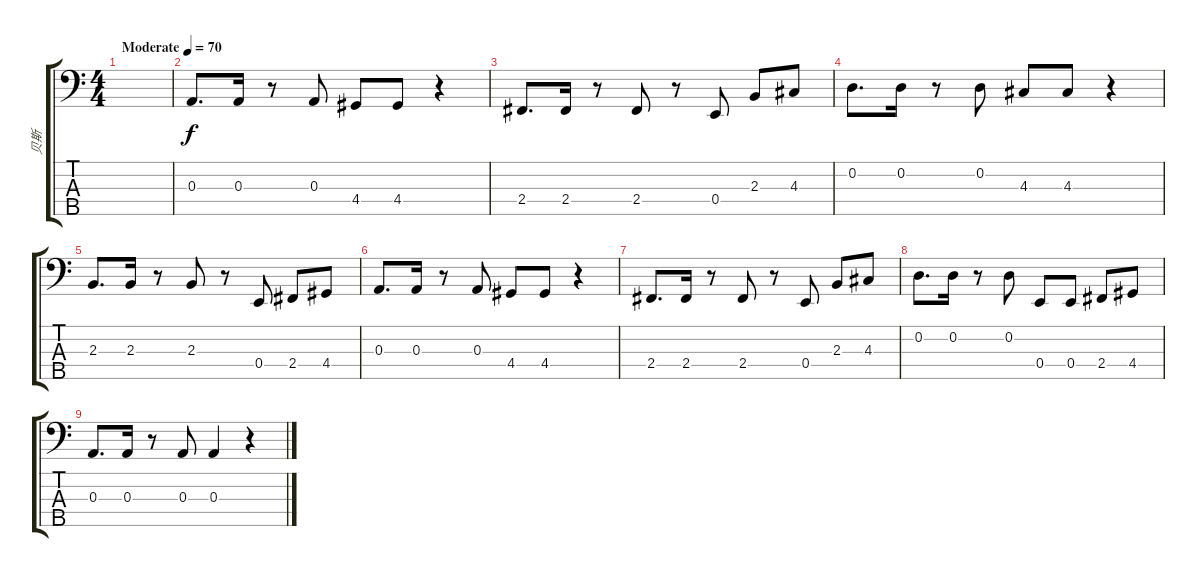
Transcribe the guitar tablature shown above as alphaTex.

\track ("贝斯" "贝斯") {instrument electricbassfinger}
\staff {score tabs}
\tuning (G2 D2 A1 E1 B0) {hide}
\ts (4 4)
\tempo (70 "Moderate")
\clef f4
\ks c
|
0.3.8{d} 0.3.16 r.8 0.3.8 4.4.8 4.4.8 r.4 |
2.4.8{d} 2.4.16 r.8 2.4.8 r.8 0.4.8 2.3.8 4.3.8 |
0.2.8{d} 0.2.16 r.8{txt ""} 0.2.8 4.3.8 4.3.8 r.4 |
2.3.8{d} 2.3.16 r.8 2.3.8 r.8 0.4.8 2.4.8 4.4.8 |
0.3.8{d} 0.3.16 r.8 0.3.8 4.4.8 4.4.8 r.4 |
2.4.8{d} 2.4.16 r.8 2.4.8 r.8 0.4.8 2.3.8 4.3.8 |
0.2.8{d} 0.2.16 r.8 0.2.8 0.4.8 0.4.8 2.4.8 4.4.8 |
0.3.8{d} 0.3.16 r.8 0.3.8 0.3.4 r.4
